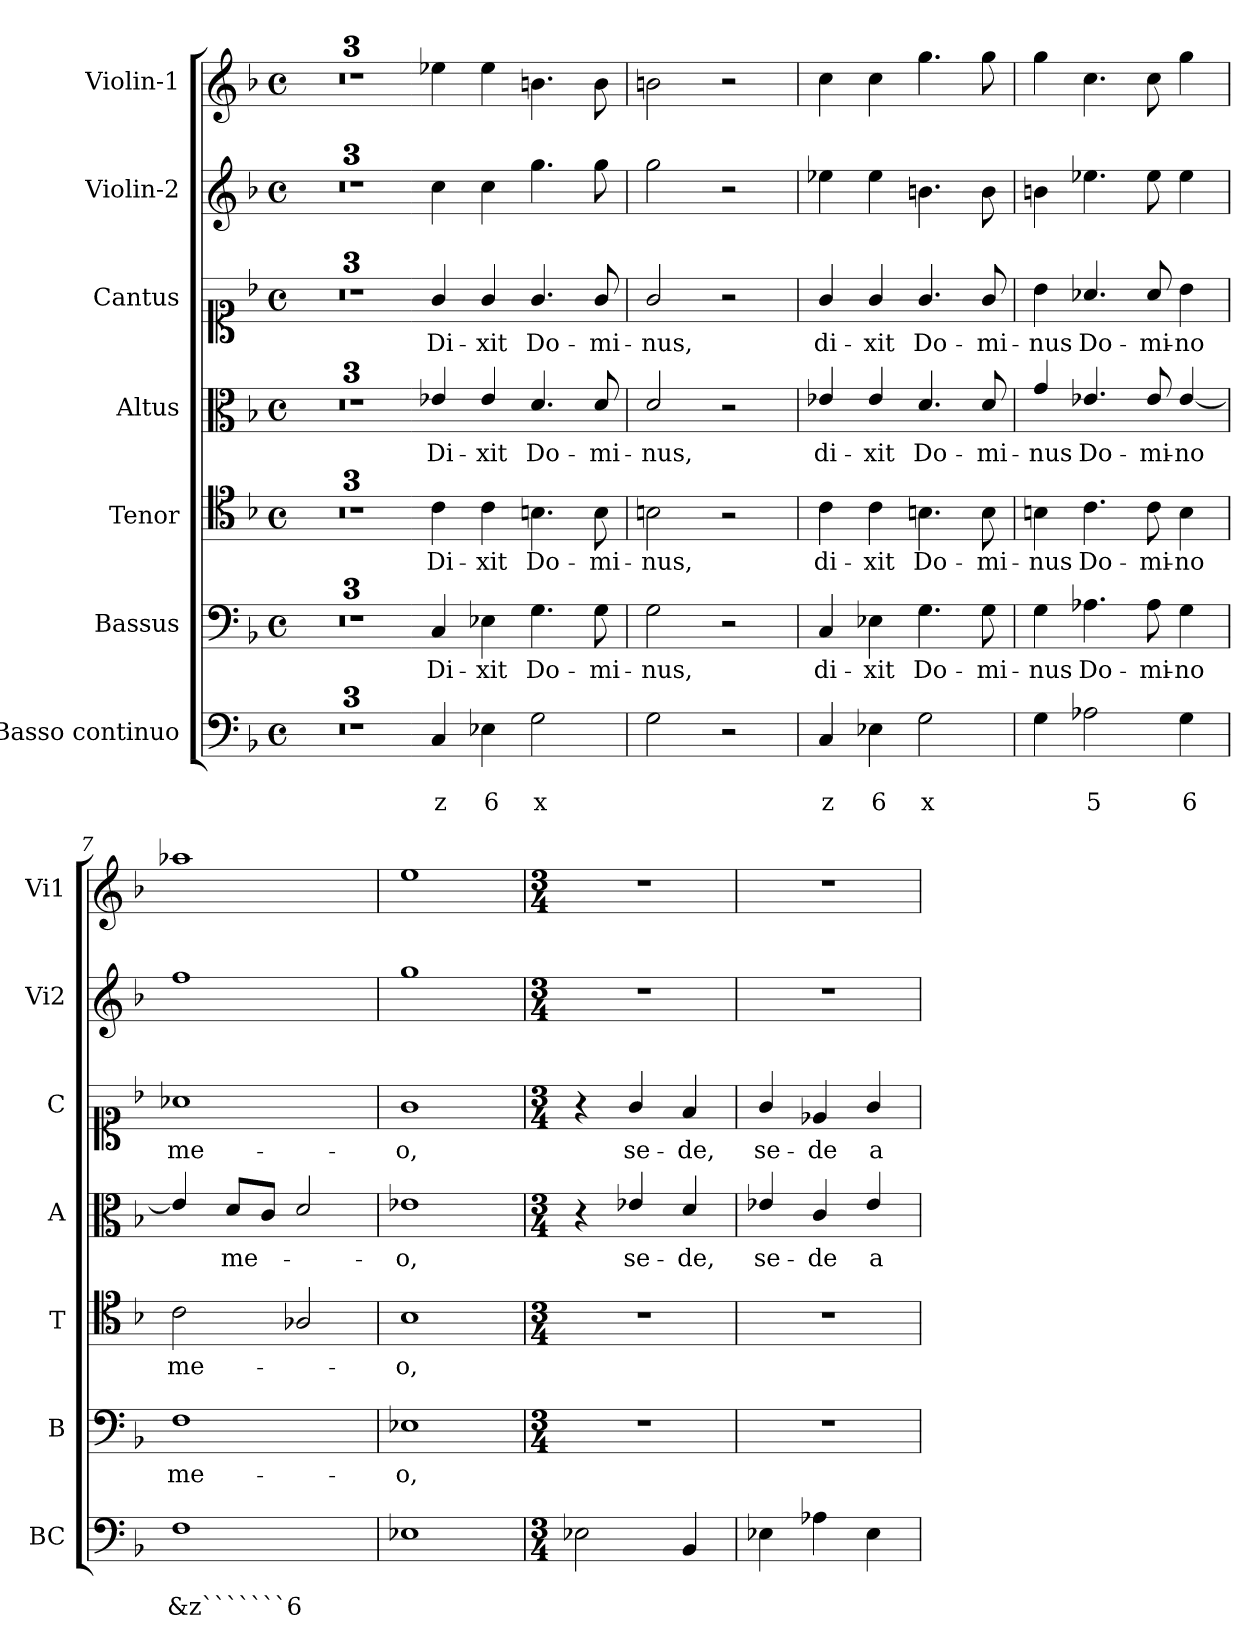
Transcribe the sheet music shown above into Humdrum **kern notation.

**kern	**text	**text	**kern	**text	**kern	**text	**kern	**text	**kern	**text	**kern	**kern
*part7	*part7	*part7	*part6	*part6	*part5	*part5	*part4	*part4	*part3	*part3	*part2	*part1
*staff7	*staff7	*staff7	*staff6	*staff6	*staff5	*staff5	*staff4	*staff4	*staff3	*staff3	*staff2	*staff1
*I"Basso continuo	*	*	*I"Bassus	*	*I"Tenor	*	*I"Altus	*	*I"Cantus	*	*I"Violin-2	*I"Violin-1
*I'BC	*	*	*I'B	*	*I'T	*	*I'A	*	*I'C	*	*I'Vi2	*I'Vi1
*clefF4	*	*	*clefF4	*	*clefC4	*	*clefC3	*	*clefC1	*	*clefG2	*clefG2
*k[b-]	*	*	*k[b-]	*	*k[b-]	*	*k[b-]	*	*k[b-]	*	*k[b-]	*k[b-]
*F:	*	*	*F:	*	*F:	*	*F:	*	*F:	*	*F:	*F:
*M4/4	*	*	*M4/4	*	*M4/4	*	*M4/4	*	*M4/4	*	*M4/4	*M4/4
*met(c)	*	*	*met(c)	*	*met(c)	*	*met(c)	*	*met(c)	*	*met(c)	*met(c)
=1	=1	=1	=1	=1	=1	=1	=1	=1	=1	=1	=1	=1
1ryy	.	.	1ryy	.	1ryy	.	1ryy	.	1ryy	.	1ryy	1ryy
=2	=2	=2	=2	=2	=2	=2	=2	=2	=2	=2	=2	=2
1r	.	.	1r	.	1r	.	1r	.	1r	.	1r	1r
=3	=3	=3	=3	=3	=3	=3	=3	=3	=3	=3	=3	=3
*	*	*	*	*	*clefGv2	*	*clefG2	*	*clefG2	*	*	*
1ryy	.	.	1ryy	.	1ryy	.	1ryy	.	1ryy	.	1ryy	1ryy
=3X1-	=3X1-	=3X1-	=3X1-	=3X1-	=3X1-	=3X1-	=3X1-	=3X1-	=3X1-	=3X1-	=3X1-	=3X1-
!	!	!LO:LY:b	!	!LO:LY:b	!	!LO:LY:b	!	!LO:LY:b	!	!LO:LY:b	!	!
4C/	.	z	4C/	Di-	4c\	Di-	4e-X/	Di-	4g/	Di-	4cc\	4ee-X\
!	!	!LO:LY:b	!	!LO:LY:b	!	!LO:LY:b	!	!LO:LY:b	!	!LO:LY:b	!	!
4E-X\	.	6	4E-X\	-xit	4c\	-xit	4e-/	-xit	4g/	-xit	4cc\	4ee-\
!	!	!LO:LY:b	!	!LO:LY:b	!	!LO:LY:b	!	!LO:LY:b	!	!LO:LY:b	!	!
2G\	.	x	4.G\	Do-	4.Bn\	Do-	4.d/	Do-	4.g/	Do-	4.gg\	4.bn\
!	!	!	!	!LO:LY:b	!	!LO:LY:b	!	!LO:LY:b	!	!LO:LY:b	!	!
.	.	.	8G\	-mi-	8B\	-mi-	8d/	-mi-	8g/	-mi-	8gg\	8b\
=4	=4	=4	=4	=4	=4	=4	=4	=4	=4	=4	=4	=4
!	!	!	!	!LO:LY:b	!	!LO:LY:b	!	!LO:LY:b	!	!LO:LY:b	!	!
2G\	.	.	2G\	-nus,	2Bn\	-nus,	2d/	-nus,	2g/	-nus,	2gg\	2bn\
2r	.	.	2r	.	2r	.	2r	.	2r	.	2r	2r
=5	=5	=5	=5	=5	=5	=5	=5	=5	=5	=5	=5	=5
!	!	!LO:LY:b	!	!LO:LY:b	!	!LO:LY:b	!	!LO:LY:b	!	!LO:LY:b	!	!
4C/	.	z	4C/	di-	4c\	di-	4e-X/	di-	4g/	di-	4ee-X\	4cc\
!	!	!LO:LY:b	!	!LO:LY:b	!	!LO:LY:b	!	!LO:LY:b	!	!LO:LY:b	!	!
4E-X\	.	6	4E-X\	-xit	4c\	-xit	4e-/	-xit	4g/	-xit	4ee-\	4cc\
!	!	!LO:LY:b	!	!LO:LY:b	!	!LO:LY:b	!	!LO:LY:b	!	!LO:LY:b	!	!
2G\	.	x	4.G\	Do-	4.Bn\	Do-	4.d/	Do-	4.g/	Do-	4.bn\	4.gg\
!	!	!	!	!LO:LY:b	!	!LO:LY:b	!	!LO:LY:b	!	!LO:LY:b	!	!
.	.	.	8G\	-mi-	8B\	-mi-	8d/	-mi-	8g/	-mi-	8b\	8gg\
=6	=6	=6	=6	=6	=6	=6	=6	=6	=6	=6	=6	=6
!	!	!	!	!LO:LY:b	!	!LO:LY:b	!	!LO:LY:b	!	!LO:LY:b	!	!
4G\	.	.	4G\	-nus	4Bn\	-nus	4g/	-nus	4b-\	-nus	4bn\	4gg\
!	!	!LO:LY:b	!	!LO:LY:b	!	!LO:LY:b	!	!LO:LY:b	!	!LO:LY:b	!	!
2A-X\	.	5	4.A-X\	Do-	4.c\	Do-	4.e-X/	Do-	4.a-X/	Do-	4.ee-X\	4.cc\
!	!	!	!	!LO:LY:b	!	!LO:LY:b	!	!LO:LY:b	!	!LO:LY:b	!	!
.	.	.	8A-\	-mi-	8c\	-mi-	8e-/	-mi-	8a-/	-mi-	8ee-\	8cc\
!	!	!LO:LY:b	!	!LO:LY:b	!	!LO:LY:b	!	!LO:LY:b	!	!LO:LY:b	!	!
4G\	.	6	4G\	-no	4B\	-no	[4e-/	-no	4b-\	-no	4ee-\	4gg\
!!LO:PB:g=z
=7	=7	=7	=7	=7	=7	=7	=7	=7	=7	=7	=7	=7
!	!	!LO:LY:b	!	!LO:LY:b	!	!LO:LY:b	!	!	!	!LO:LY:b	!	!
1F	.	&z```````6	1F	me-	2c\	me-	4e-/]	.	1a-X	me-	1ff	1aa-X
!	!	!	!	!	!	!	!	!LO:LY:b	!	!	!	!
.	.	.	.	.	.	.	8d/L	me-	.	.	.	.
.	.	.	.	.	.	.	8c/J	.	.	.	.	.
.	.	.	.	.	2A-X/	.	2d/	.	.	.	.	.
=8	=8	=8	=8	=8	=8	=8	=8	=8	=8	=8	=8	=8
!	!	!	!	!LO:LY:b	!	!LO:LY:b	!	!LO:LY:b	!	!LO:LY:b	!	!
1E-X	.	.	1E-X	-o,	1B-	-o,	1e-X	-o,	1g	-o,	1gg	1ee
=9	=9	=9	=9	=9	=9	=9	=9	=9	=9	=9	=9	=9
*M3/4	*	*	*M3/4	*	*M3/4	*	*M3/4	*	*M3/4	*	*M3/4	*M3/4
2E-X\	.	.	2.r	.	2.r	.	4r	.	4r	.	2.r	2.r
!	!	!	!	!	!	!	!	!LO:LY:b	!	!LO:LY:b	!	!
.	.	.	.	.	.	.	4e-X/	se-	4g/	se-	.	.
!	!	!	!	!	!	!	!	!LO:LY:b	!	!LO:LY:b	!	!
4BB-/	.	.	.	.	.	.	4d/	-de,	4f/	-de,	.	.
=10	=10	=10	=10	=10	=10	=10	=10	=10	=10	=10	=10	=10
!	!	!	!	!	!	!	!	!LO:LY:b	!	!LO:LY:b	!	!
4E-X\	.	.	2.r	.	2.r	.	4e-X/	se-	4g/	se-	2.r	2.r
!	!	!	!	!	!	!	!	!LO:LY:b	!	!LO:LY:b	!	!
4A-X\	.	.	.	.	.	.	4c/	-de	4e-X/	-de	.	.
!	!	!	!	!	!	!	!	!LO:LY:b	!	!LO:LY:b	!	!
4E-\	.	.	.	.	.	.	4e-/	a	4g/	a	.	.
=	=	=	=	=	=	=	=	=	=	=	=	=
*-	*-	*-	*-	*-	*-	*-	*-	*-	*-	*-	*-	*-
